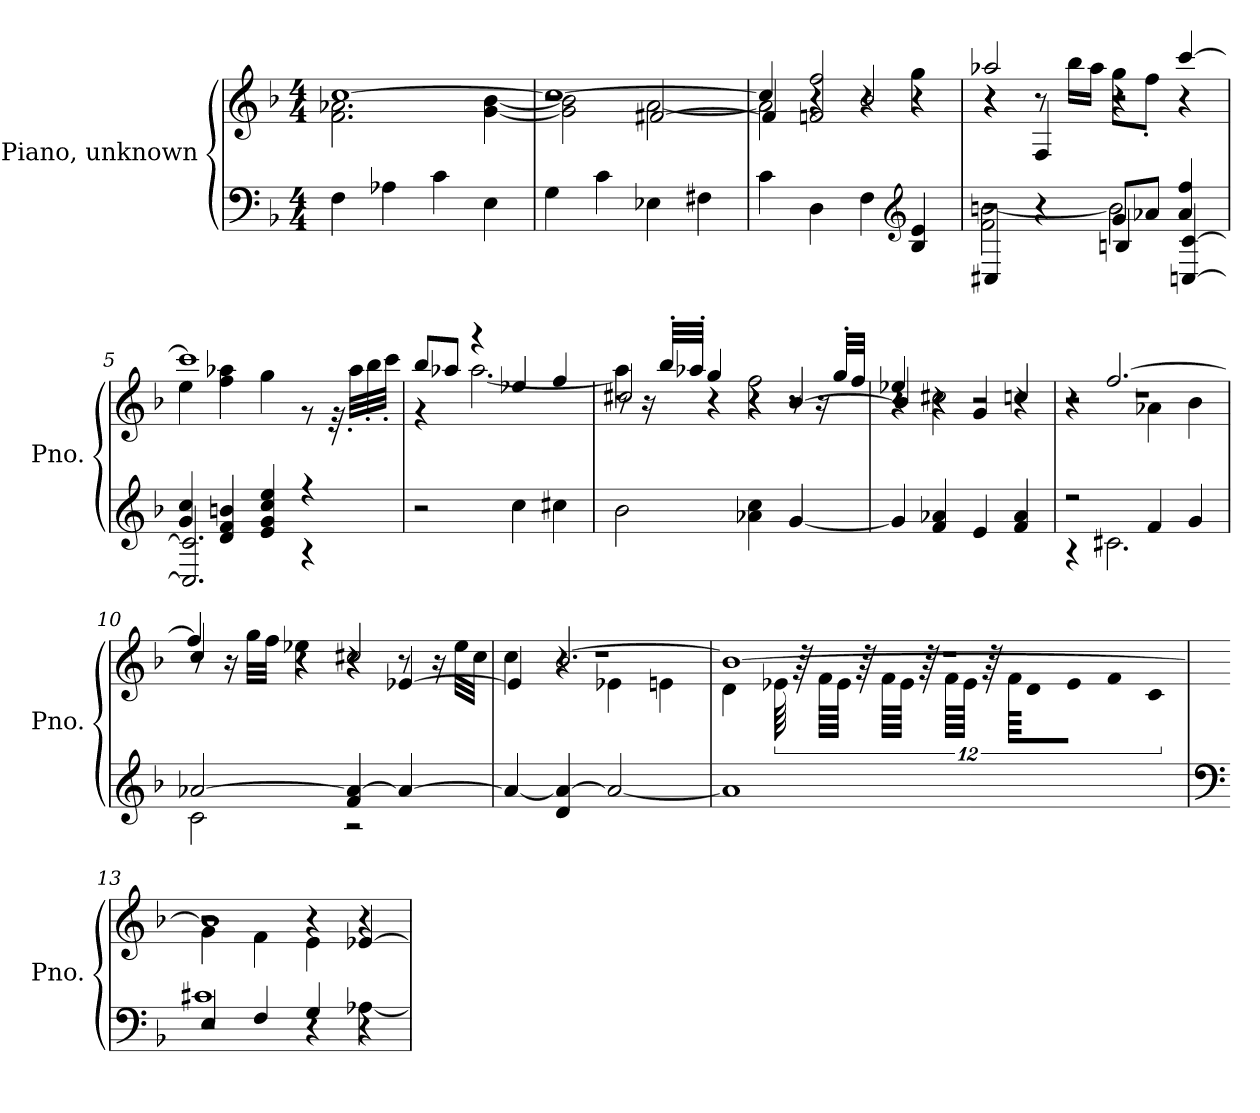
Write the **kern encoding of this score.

**kern	**kern
*part1	*part1
*staff2	*staff1
*I"Piano, unknown	*
*I'Pno.	*
*clefF4	*clefG2
*k[b-]	*k[b-]
*M4/4	*M4/4
*MM120	*MM120
=1	=1
*	*^
4F\	[1cc	2.f\ 2.a-X\
4A-X\	.	.
4c\	.	.
4E\	.	[4g\ [4b-\
=2	=2	=2
*	*	*^
4G\	1cc_	2g\] 2b-\]	2r
4c\	.	.	.
4E-X\	.	[2a\	[2f#X/
4F#X\	.	.	.
=3	=3	=3	=3
4c\	4cc/]	2a\]	4f#/]
4D\	2fn/ 2ff/	.	4r
4F\	.	4r	2b-/
*clefG2	*	*	*
4B-/ 4e/	4r	4gg\	.
=4	=4	=4	=4
*^	*	*	*
*	*^	*	*	*
4C#X/	2f\ [2bn\	2r	2aa-X/	4r	4r
4r	.	.	.	8r	4F/
.	.	.	.	16bb-\LL	.
.	.	.	.	16aa-\JJ	.
8g/L	2b\]	4Bn/	4r	8gg\L	2r
8a-X/J	.	.	.	8ff'\J	.
4a-/ 4ff/	.	[4Cn/ [4c/	[4ccc/	4r	.
*	*v	*v	*	*	*
*	*	*	*v	*v
=5	=5	=5	=5
4g/ 4cc/	2.C/] 2.c/]	1ccc]	4ee\
4d/ 4f/ 4bn/	.	.	4ff\ 4aa-X\
4e/ 4g/ 4cc/ 4ee/	.	.	4gg\
4r	4r	.	8r
.	.	.	32r
.	.	.	32aa-'\LLL
.	.	.	32bb-'\
.	.	.	32ccc'\JJJ
*v	*v	*	*
!!LO:LB:g=z	!!
=6	=6	=6
2r	8bb-/L	4r
.	8aa-X/J	.
.	4r	[2.aa-\
4cc\	4ee-X/	.
4cc#X\	4ff/	.
=7	=7	=7
*	*	*^
2b-\	8r	4aa-\]	2cc#X/
.	16r	.	.
.	32bb-'/LLL	.	.
.	32aa-X'/JJJ	.	.
.	4gg/	4r	.
4a-X\ 4cc\	4r	2ff\	4r
[4g/	8r	.	[4b-/
.	16r	.	.
.	32gg'/LLL	.	.
.	32ff/JJJ	.	.
=8	=8	=8	=8
4g/]	4ee-X/	4r	4b-/]
4f/ 4a-X/	4r	2cc#X\	4r
4e/	4g/	.	2r
4f/ 4a-/	4ccn/	4r	.
=9	=9	=9	=9
*^	*	*	*
2r	4r	1r	2r	4r
.	2.c#X\	.	.	[2.ff/
4f/	.	.	4a-X\	.
4g/	.	.	4b-\	.
!!LO:LB:g=z	!!	!!
=10	=10	=10	=10	=10
[2a-X/	2c\	4cc/	8r	4ff/]
.	.	.	16r	.
.	.	.	32gg\LLL	.
.	.	.	32ff\JJJ	.
.	.	4r	4ee-X\	4r
4f/ 4a-/_	2r	2cc#X/	4r	4r
4a-/_	.	.	8r	[4e-X/
.	.	.	16r	.
.	.	.	32ee-\LLL	.
.	.	.	32cc#\JJJ	.
*v	*v	*	*	*
=11	=11	=11	=11
4a-/_	1r	4cc\	4e-/]
4d/ 4a-/_	.	4r	[2.b-/
2a-/_	.	4e-X\	.
.	.	4en\	.
=12	=12	=12	=12
1a-]	1r	4d\	1b-_
.	.	96e-X\	.
.	.	96r	.
.	.	96f\LLLL	.
.	.	96e-\JJJJ	.
.	.	96r	.
.	.	96f\LLLL	.
.	.	96e-\JJJJ	.
.	.	96r	.
.	.	96f\LLLL	.
.	.	96e-\JJJJ	.
.	.	96r	.
.	.	96f\KKLL	.
.	.	16d\	.
.	.	16e-\JJ	.
.	.	4f\	.
.	.	4c\	.
!!LO:LB:g=z	!!	!!
=13	=13	=13	=13
*clefF4	*	*	*
*^	*	*	*
*	*^	*	*	*
4E/	2r	1c#X	2r	4g\	1b-]
4F/	.	.	.	4f\	.
4G/	4r	.	4r	4e\	.
4r	[4A-X\	.	[4e-X/	4r	.
*v	*v	*v	*	*	*
*	*v	*v	*v
=	=
*-	*-
